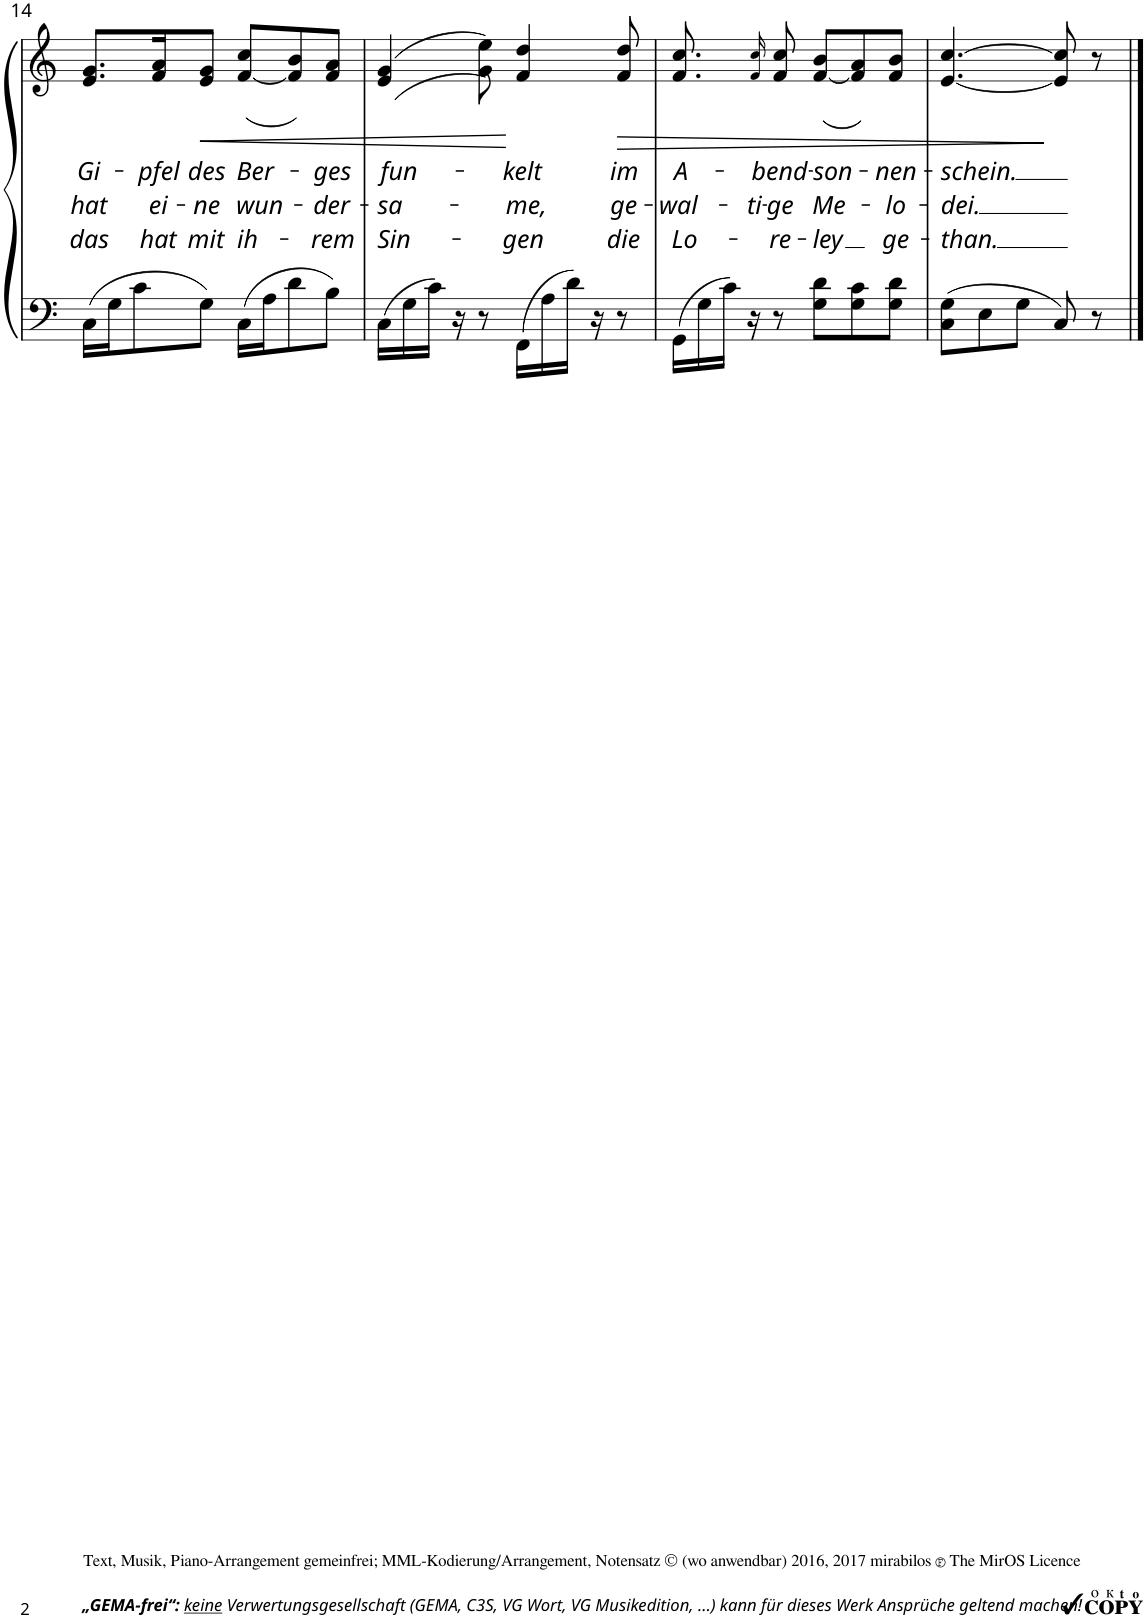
**kern	**kern	**text	**text	**text	**dynam
*part1	*part1	*part1	*part1	*part1	*part1
*staff2	*staff1	*staff1	*staff1	*staff1	*staff1/2
*I"Piano	*	*	*	*	*
*I'Pno	*	*	*	*	*
!!LO:PB:g=z
*clefF4	*clefG2	*	*	*	*
*k[]	*k[]	*	*	*	*
*M6/8	*M6/8	*	*	*	*
=14	=14	=14	=14	=14	=14
!	!	!LO:LY:b	!LO:LY:b	!LO:LY:b	!
16C\LL	8.e/ 8.g/L	Gi-	hat	das	.
16G\J	.	.	.	.	.
8c\	.	.	.	.	.
!	!	!LO:LY:b	!LO:LY:b	!LO:LY:b	!
.	16f/ 16a/K	-pfel	ei-	hat	.
!	!	!LO:LY:b	!LO:LY:b	!LO:LY:b	!LO:HP:b
8G\J	8e/ 8g/J	des	-ne	mit	<
!	!	!LO:LY:b	!LO:LY:b	!LO:LY:b	!
16C\LL	([8f/ 8cc/L	Ber-	wun-	ih-	.
16A\J	.	.	.	.	.
8d\	8f/] 8b/)	.	.	.	.
!	!	!LO:LY:b	!LO:LY:b	!LO:LY:b	!
8B\J	8f/ 8a/J	-ges	-der-	-rem	.
=15	=15	=15	=15	=15	=15
!	!	!LO:LY:b	!LO:LY:b	!LO:LY:b	!
16C\LL	((4e/ 4g/	fun-	-sa-	Sin-	.
16G\	.	.	.	.	.
16c\JJ	.	.	.	.	.
16r	.	.	.	.	.
8r	8g\ 8ee\))	.	.	.	.
!	!	!LO:LY:b	!LO:LY:b	!LO:LY:b	!
16FF\LL	4f/ 4dd/	-kelt	-me,	-gen	[
16A\	.	.	.	.	.
16d\JJ	.	.	.	.	.
16r	.	.	.	.	.
!	!	!LO:LY:b	!LO:LY:b	!LO:LY:b	!LO:HP:b
8r	8f/ 8dd/	im	ge-	die	>
=16	=16	=16	=16	=16	=16
!	!	!LO:LY:b	!LO:LY:b	!LO:LY:b	!
16GG\LL	8.f/ 8.cc/	A-	-wal-	Lo-	.
16G\	.	.	.	.	.
16c\JJ	.	.	.	.	.
!	!	!	!LO:LY:b	!	!
16r	16f!/ 16cc!/	.	-ti-	.	.
!	!	!LO:LY:b	!LO:LY:b	!LO:LY:b	!
8r	8f/ 8cc/	-bend-	-ge	-re-	.
!	!	!LO:LY:b	!LO:LY:b	!LO:LY:b	!
8G\ 8d\L	([8f/ 8b/L	-son-	Me-	-ley	.
8G\ 8c\	8f/] 8a/)	.	.	.	.
!	!	!LO:LY:b	!LO:LY:b	!LO:LY:b	!
8G\ 8d\J	8f/ 8b/J	-nen-	-lo-	ge-	.
=17	=17	=17	=17	=17	=17
!	!	!LO:LY:b	!LO:LY:b	!LO:LY:b	!
8C\ 8G\L	[4.e/ [4.cc/	-schein.	-dei.	-than.	.
8E\	.	.	.	.	.
8G\J	.	.	.	.	.
8C/	8e/] 8cc/]	.	.	.	]
8r	8r	.	.	.	.
==	==	==	==	==	==
*-	*-	*-	*-	*-	*-
